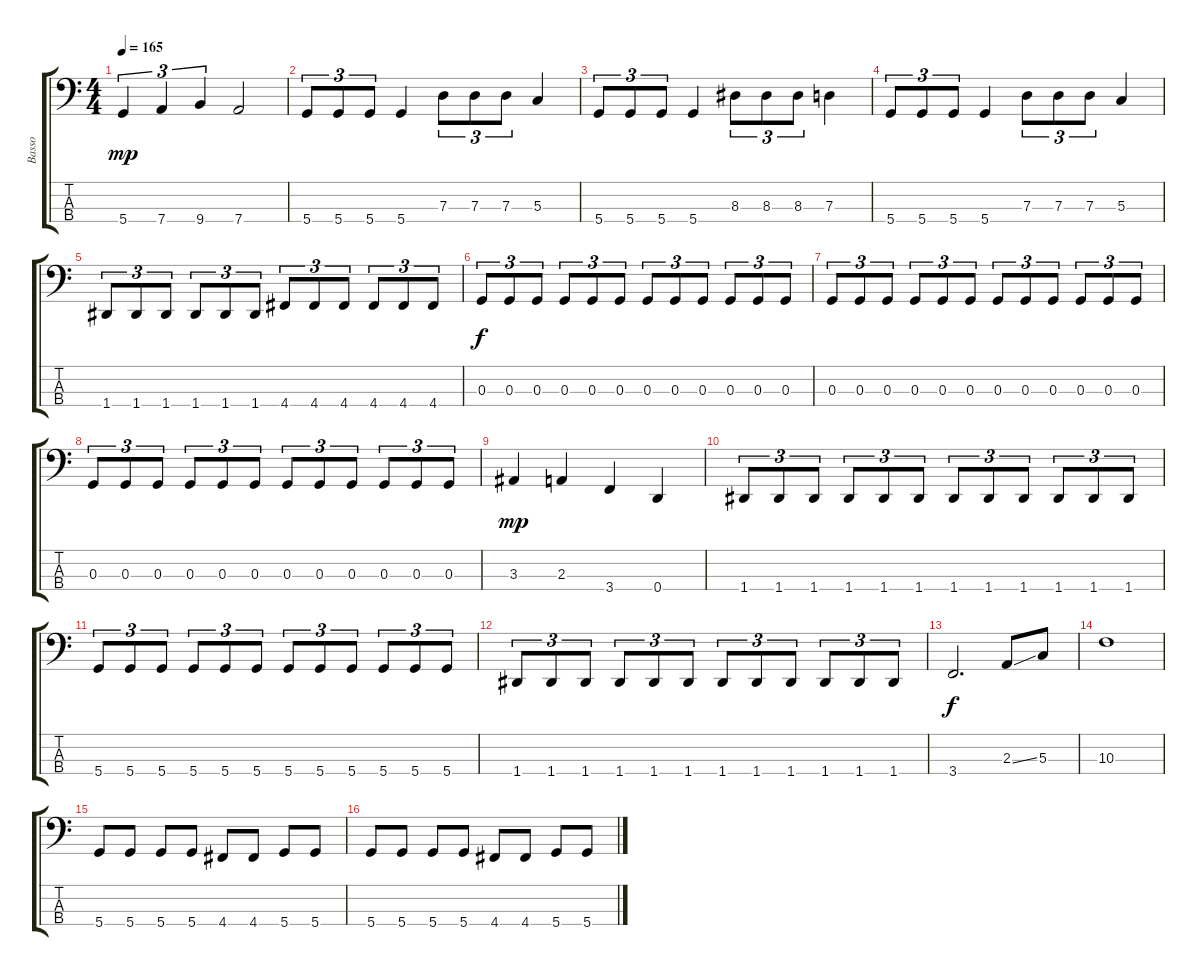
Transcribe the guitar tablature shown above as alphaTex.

\track ("Basso" "Basso") {instrument electricbassfinger}
\staff {score tabs}
\tuning (F2 C2 G1 D1) {hide}
\ts (4 4)
\tempo 165
\clef f4
\ks c
5.4.4{tu (3 2) dy mp} 7.4.4{tu (3 2)} 9.4.4{tu (3 2)} 7.4.2 |
5.4.8{tu (3 2)} 5.4.8{tu (3 2)} 5.4.8{tu (3 2)} 5.4.4 7.3.8{tu (3 2)} 7.3.8{tu (3 2)} 7.3.8{tu (3 2)} 5.3.4 |
5.4.8{tu (3 2)} 5.4.8{tu (3 2)} 5.4.8{tu (3 2)} 5.4.4 8.3.8{tu (3 2)} 8.3.8{tu (3 2)} 8.3.8{tu (3 2)} 7.3.4 |
5.4.8{tu (3 2)} 5.4.8{tu (3 2)} 5.4.8{tu (3 2)} 5.4.4 7.3.8{tu (3 2)} 7.3.8{tu (3 2)} 7.3.8{tu (3 2)} 5.3.4 |
1.4.8{tu (3 2)} 1.4.8{tu (3 2)} 1.4.8{tu (3 2)} 1.4.8{tu (3 2)} 1.4.8{tu (3 2)} 1.4.8{tu (3 2)} 4.4.8{tu (3 2)} 4.4.8{tu (3 2)} 4.4.8{tu (3 2)} 4.4.8{tu (3 2)} 4.4.8{tu (3 2)} 4.4.8{tu (3 2)} |
0.3.8{tu (3 2) dy f} 0.3.8{tu (3 2)} 0.3.8{tu (3 2)} 0.3.8{tu (3 2)} 0.3.8{tu (3 2)} 0.3.8{tu (3 2)} 0.3.8{tu (3 2)} 0.3.8{tu (3 2)} 0.3.8{tu (3 2)} 0.3.8{tu (3 2)} 0.3.8{tu (3 2)} 0.3.8{tu (3 2)} |
0.3.8{tu (3 2)} 0.3.8{tu (3 2)} 0.3.8{tu (3 2)} 0.3.8{tu (3 2)} 0.3.8{tu (3 2)} 0.3.8{tu (3 2)} 0.3.8{tu (3 2)} 0.3.8{tu (3 2)} 0.3.8{tu (3 2)} 0.3.8{tu (3 2)} 0.3.8{tu (3 2)} 0.3.8{tu (3 2)} |
0.3.8{tu (3 2)} 0.3.8{tu (3 2)} 0.3.8{tu (3 2)} 0.3.8{tu (3 2)} 0.3.8{tu (3 2)} 0.3.8{tu (3 2)} 0.3.8{tu (3 2)} 0.3.8{tu (3 2)} 0.3.8{tu (3 2)} 0.3.8{tu (3 2)} 0.3.8{tu (3 2)} 0.3.8{tu (3 2)} |
3.3.4{dy mp} 2.3.4 3.4.4 0.4.4 |
1.4.8{tu (3 2)} 1.4.8{tu (3 2)} 1.4.8{tu (3 2)} 1.4.8{tu (3 2)} 1.4.8{tu (3 2)} 1.4.8{tu (3 2)} 1.4.8{tu (3 2)} 1.4.8{tu (3 2)} 1.4.8{tu (3 2)} 1.4.8{tu (3 2)} 1.4.8{tu (3 2)} 1.4.8{tu (3 2)} |
5.4.8{tu (3 2)} 5.4.8{tu (3 2)} 5.4.8{tu (3 2)} 5.4.8{tu (3 2)} 5.4.8{tu (3 2)} 5.4.8{tu (3 2)} 5.4.8{tu (3 2)} 5.4.8{tu (3 2)} 5.4.8{tu (3 2)} 5.4.8{tu (3 2)} 5.4.8{tu (3 2)} 5.4.8{tu (3 2)} |
1.4.8{tu (3 2)} 1.4.8{tu (3 2)} 1.4.8{tu (3 2)} 1.4.8{tu (3 2)} 1.4.8{tu (3 2)} 1.4.8{tu (3 2)} 1.4.8{tu (3 2)} 1.4.8{tu (3 2)} 1.4.8{tu (3 2)} 1.4.8{tu (3 2)} 1.4.8{tu (3 2)} 1.4.8{tu (3 2)} |
3.4.2{d dy f} 2.3{ss}.8 5.3.8 |
10.3.1 |
5.4.8 5.4.8 5.4.8 5.4.8 4.4.8 4.4.8 5.4.8 5.4.8 |
5.4.8 5.4.8 5.4.8 5.4.8 4.4.8 4.4.8 5.4.8 5.4.8
